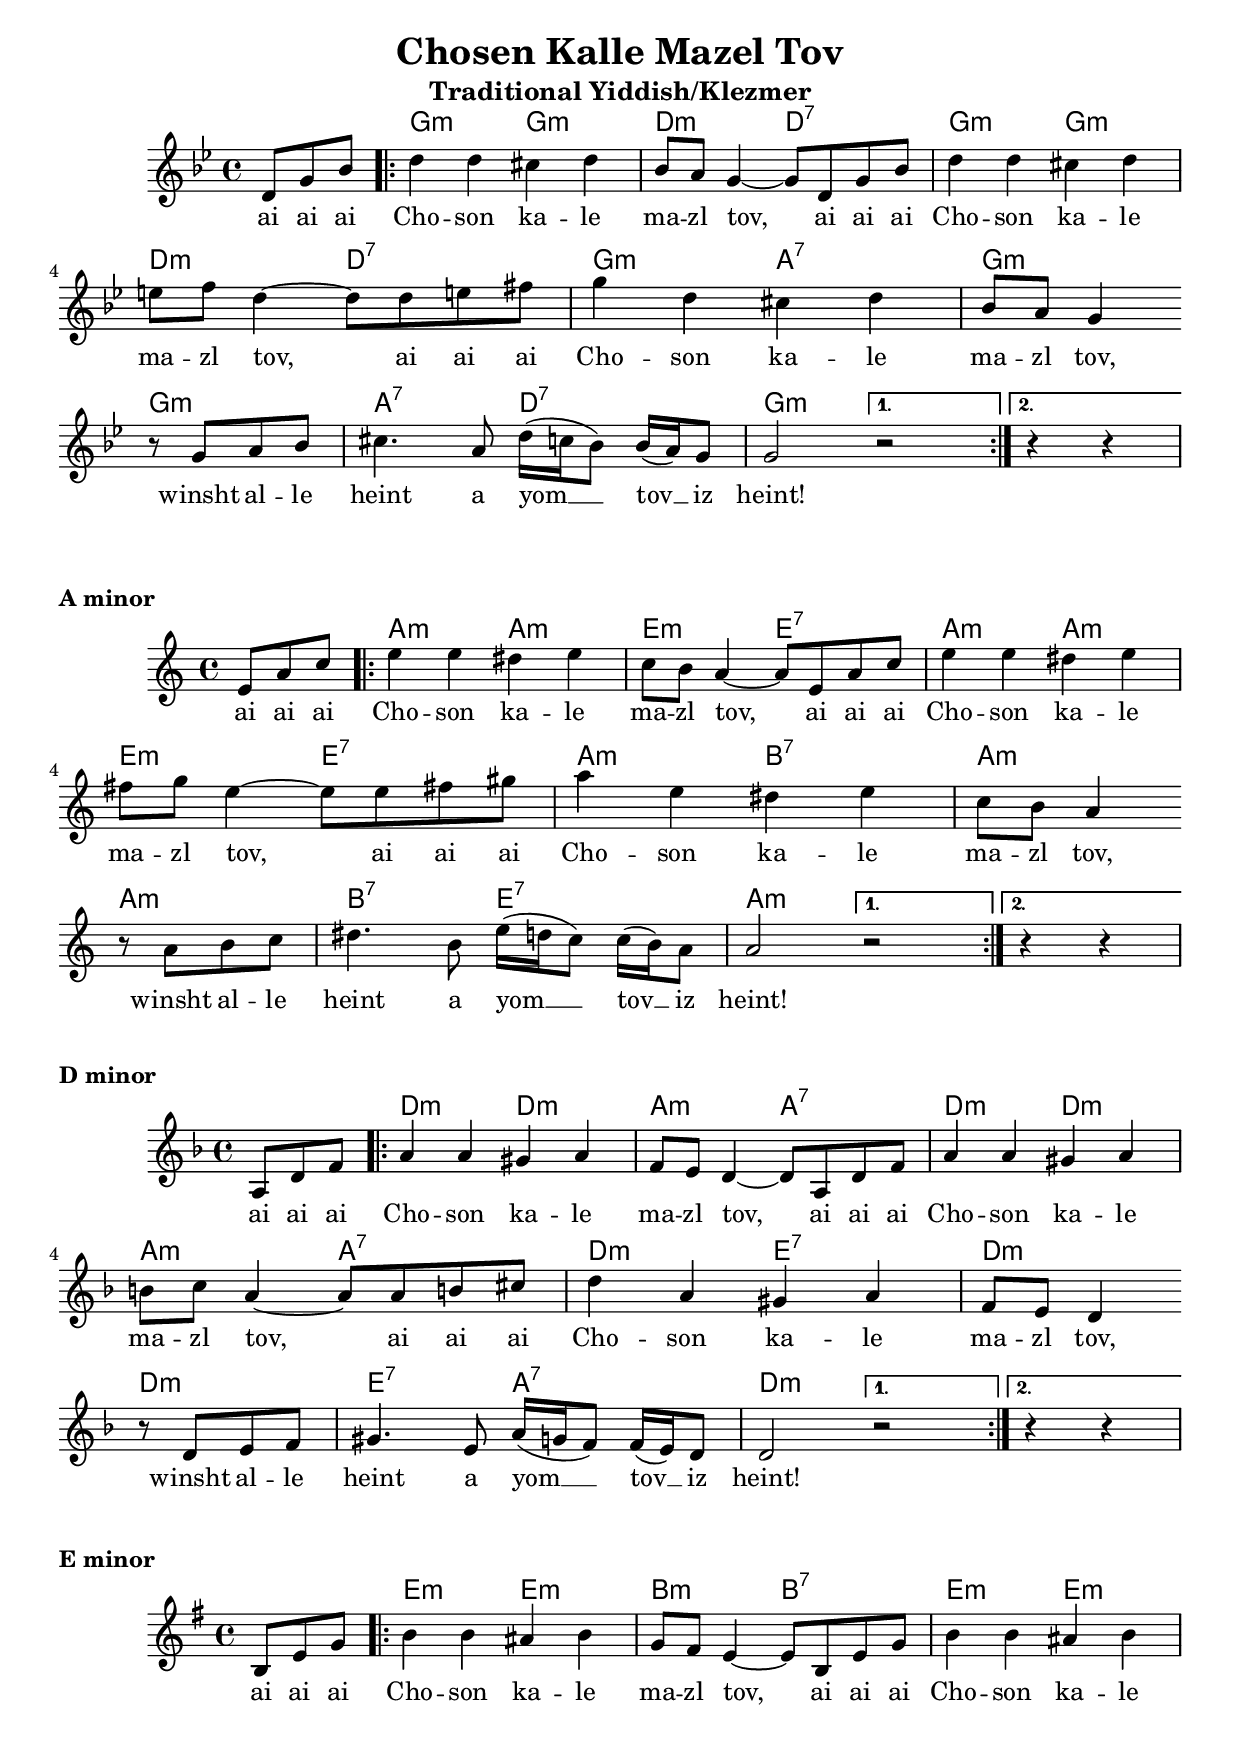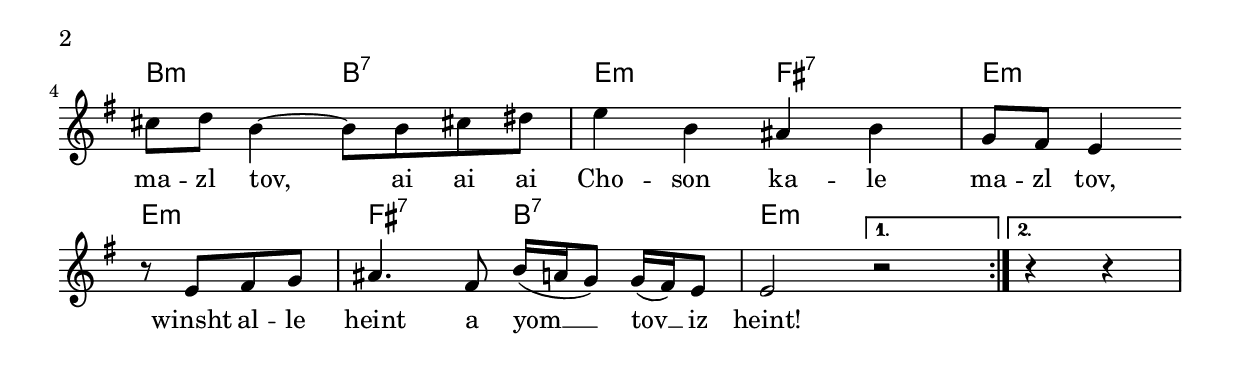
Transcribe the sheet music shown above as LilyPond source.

\version "2.24.4"
\language "english"

\header {
  title = "Chosen Kalle Mazel Tov"
  subtitle = "Traditional Yiddish/Klezmer"

}

global = { \time 4/4 \key g \minor }

melody = \relative c' {
  \global
  
  \partial 4.   d8 g bf
  \repeat volta 2   {
  | d4 d
  cs4 d4
  bf8 a g4~
  g8 d g bf
  
  | d4 d
  cs4 d4
  \break
  
  e!8 f d4~
  d8 d e! fs
  g4 d4
  
  cs4 d4
  bf8 a g4
  \break
  r8 g a bf
  cs4. a8
  d16( c bf8) bf16( a) g8 
  g2
  }
  \alternative {
    { r2 }
    { r4 r4 }
  }
}

chordNames = \chordmode {
  \skip 4.
  g2:m  g2:m | d2:m  d2:7 |
  g2:m  g2:m | d2:m  d2:7 |
  g2:m  a2:7 | g2:m  g2:m | 
  a2:7  d2:7 | g2:m
}

words = \lyricmode {
  ai ai ai Cho -- son ka -- le ma -- zl tov,
  ai ai ai Cho -- son ka -- le ma -- zl tov,
  ai ai ai Cho -- son ka -- le ma -- zl tov,
  winsht al -- le heint a yom __ tov __ iz heint!
}

\book {
  \bookOutputName "Chosen_Kalle_Mazel_Tov"

  % --- Original in G minor ---
  \score {
    <<
      \new ChordNames \chordNames
      \new Staff { \melody }
      \addlyrics { \words }
    >>
    \layout { }
    \midi { \tempo 4 = 120 }
  }

% --- SPACE ---
\markup \vspace #1 %


  \markup \bold  "A minor"
  \score {
    <<
      \new ChordNames { \transpose g a { \chordNames } }
      \new Staff { \transpose g a { \melody } }
      \addlyrics { \words }
    >>
    \layout { }
    \midi { \tempo 4 = 120 }
  }



  % --- Transposed part in D minor ---
  \markup \bold "D minor"

  \score {
    <<
      \new ChordNames { \transpose g d { \chordNames } }
      \new Staff      { \transpose g d { \melody } }
      \addlyrics      { \words }
    >>
    \layout { }
    \midi { \tempo 4 = 120 }
  }
  
  
    % --- Transposed part in E minor ---
  \markup \bold  "E minor"
  \score {
    <<
      \new ChordNames { \transpose g e { \chordNames } }
      \new Staff      { \transpose g e { \melody } }
      \addlyrics      { \words }
    >>
    \layout { }
    \midi { \tempo 4 = 120 }
  }



}
  


